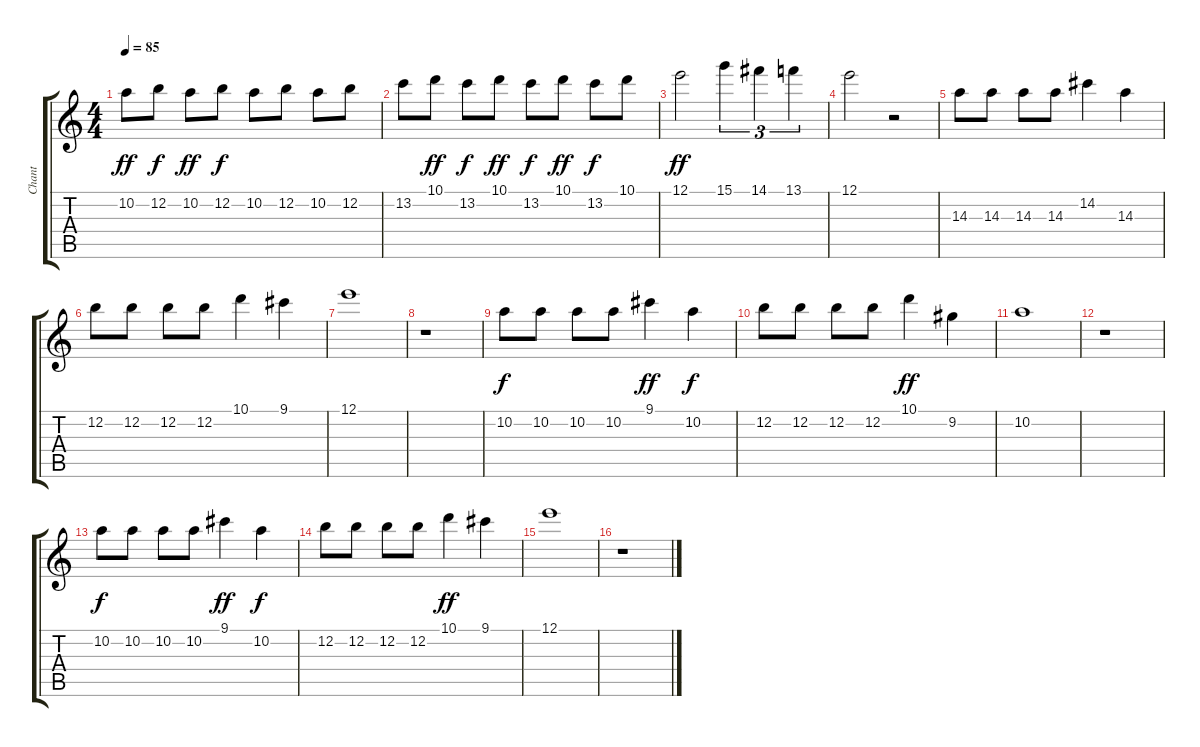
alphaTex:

\track ("Chant" "Chant") {instrument electricguitarjazz}
\staff {score tabs}
\tuning (E4 B3 G3 D3 A2 E2) {hide}
\ts (4 4)
\tempo 85
\clef g2
\ks c
10.2.8{dy ff} 12.2.8{dy f} 10.2.8{dy ff} 12.2.8{dy f} 10.2.8 12.2.8 10.2.8 12.2.8 |
13.2.8 10.1.8{dy ff} 13.2.8{dy f} 10.1.8{dy ff} 13.2.8{dy f} 10.1.8{dy ff} 13.2.8{dy f} 10.1.8 |
12.1.2{dy ff} 15.1.4{tu (3 2)} 14.1.4{tu (3 2)} 13.1.4{tu (3 2)} |
12.1.2 r.2 |
14.3.8 14.3.8 14.3.8 14.3.8 14.2.4 14.3.4 |
12.2.8 12.2.8 12.2.8 12.2.8 10.1.4 9.1.4 |
12.1.1 |
r.1 |
10.2.8{dy f} 10.2.8 10.2.8 10.2.8 9.1.4{dy ff} 10.2.4{dy f} |
12.2.8 12.2.8 12.2.8 12.2.8 10.1.4{dy ff} 9.2.4 |
10.2.1 |
r.1 |
10.2.8{dy f} 10.2.8 10.2.8 10.2.8 9.1.4{dy ff} 10.2.4{dy f} |
12.2.8 12.2.8 12.2.8 12.2.8 10.1.4{dy ff} 9.1.4 |
12.1.1 |
r.1
